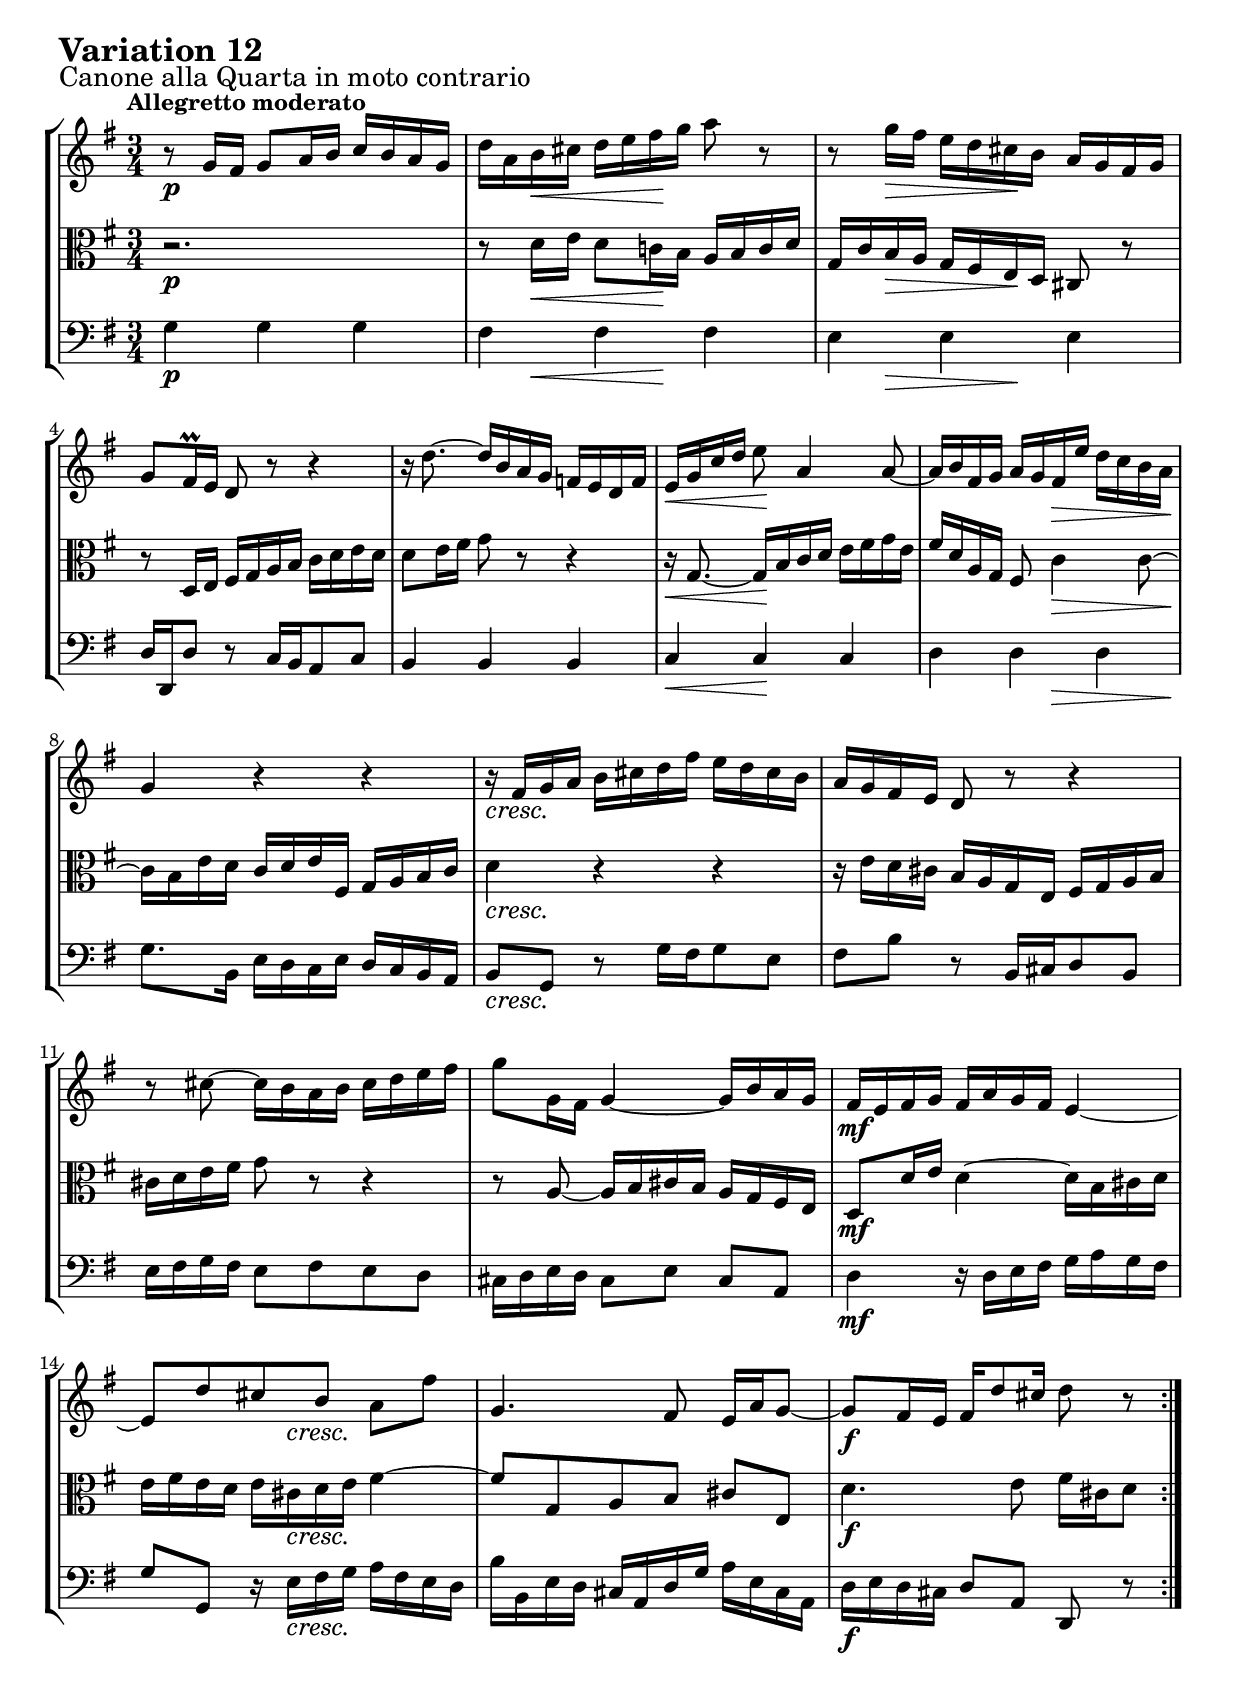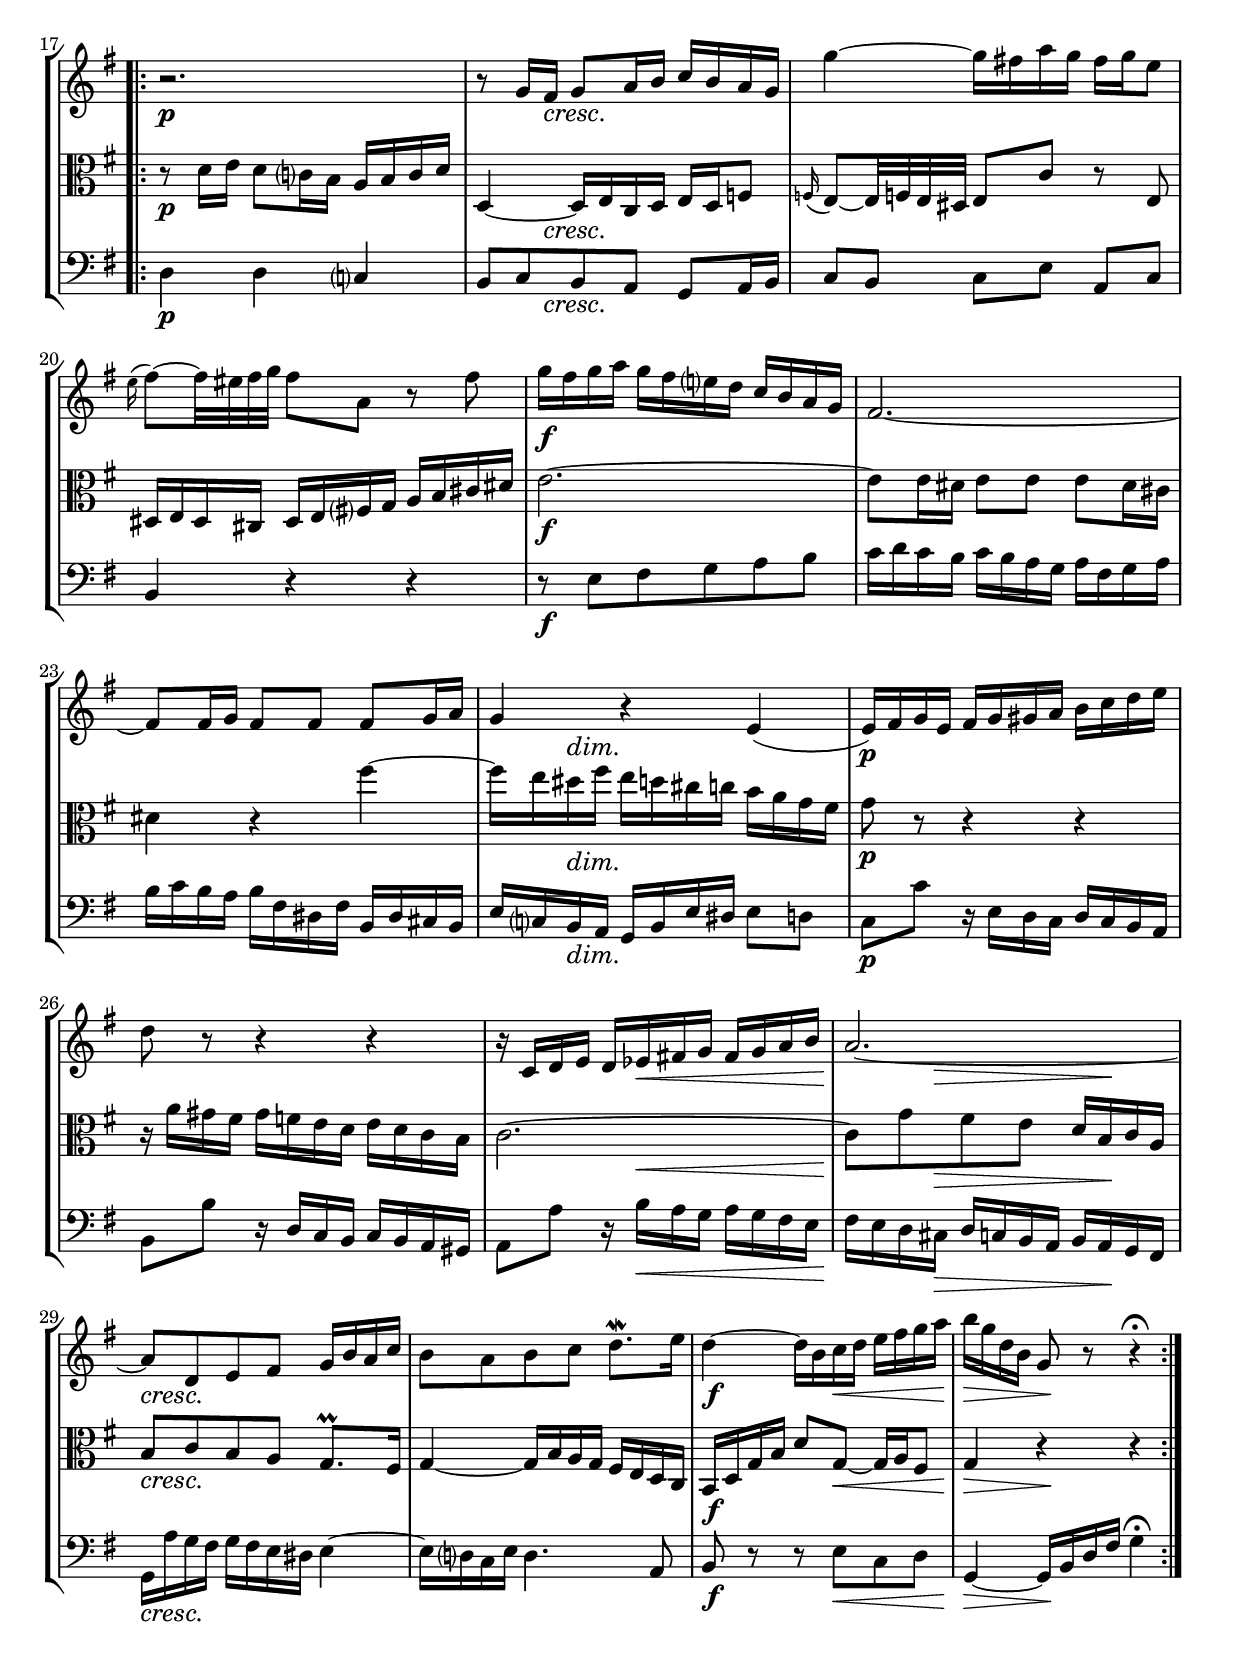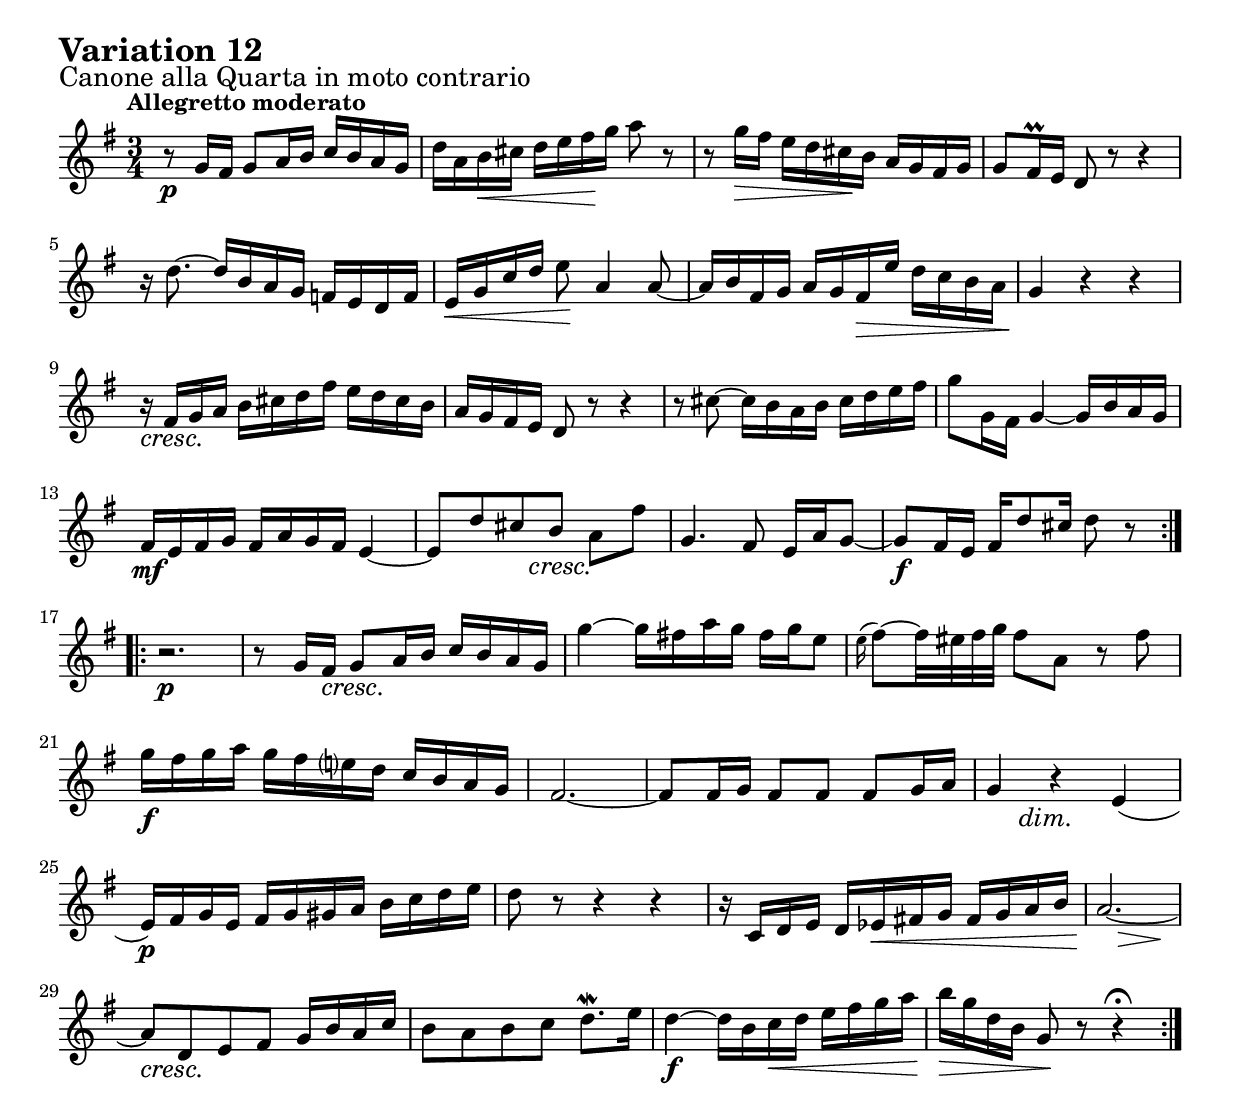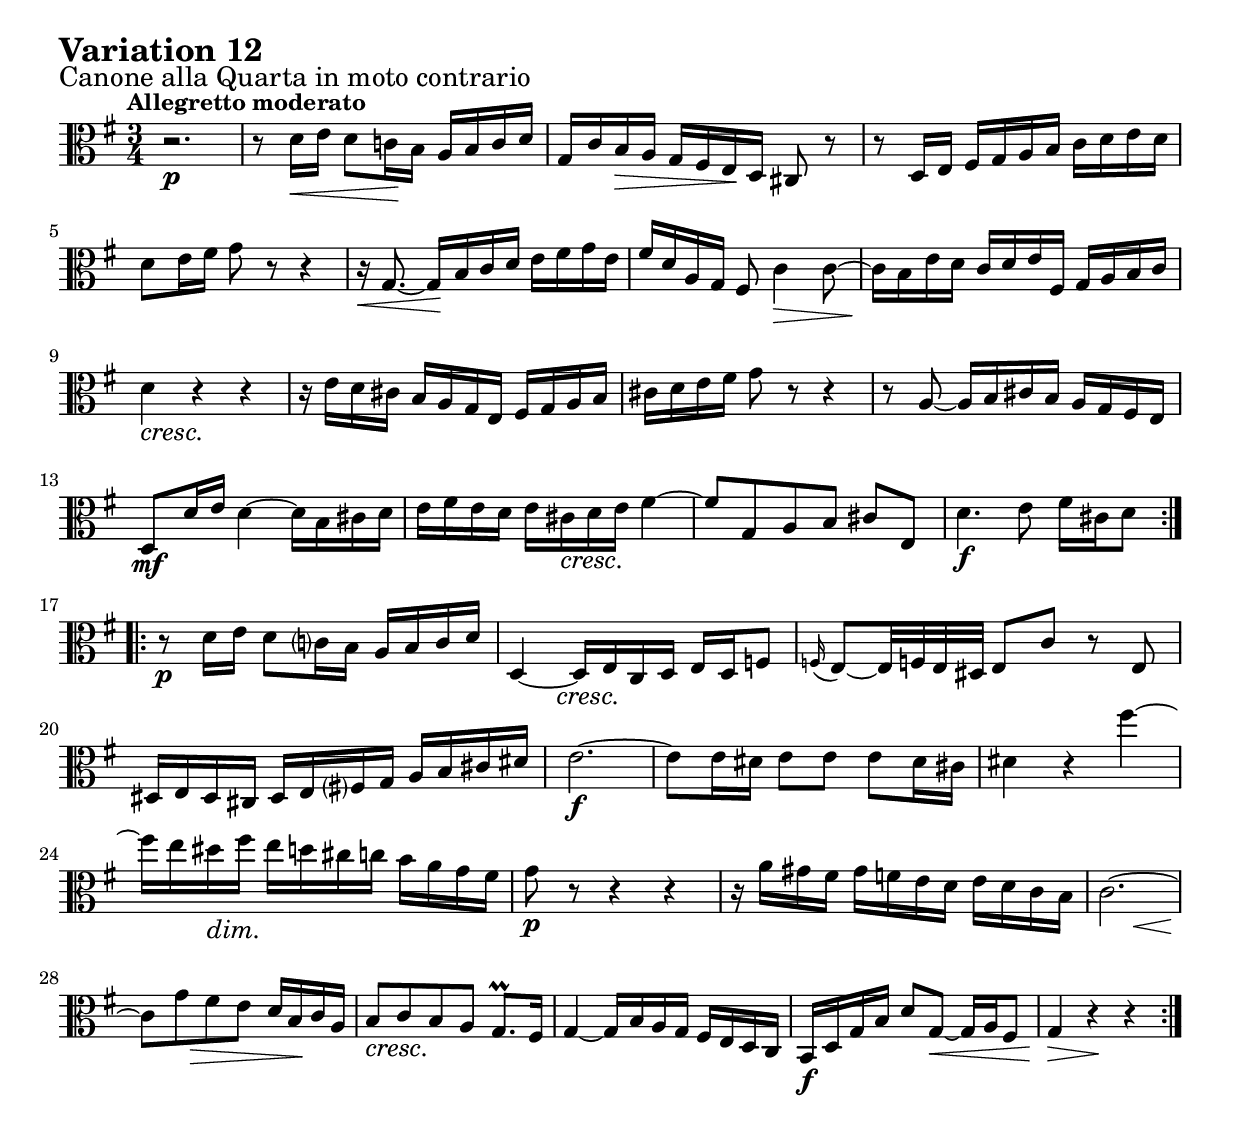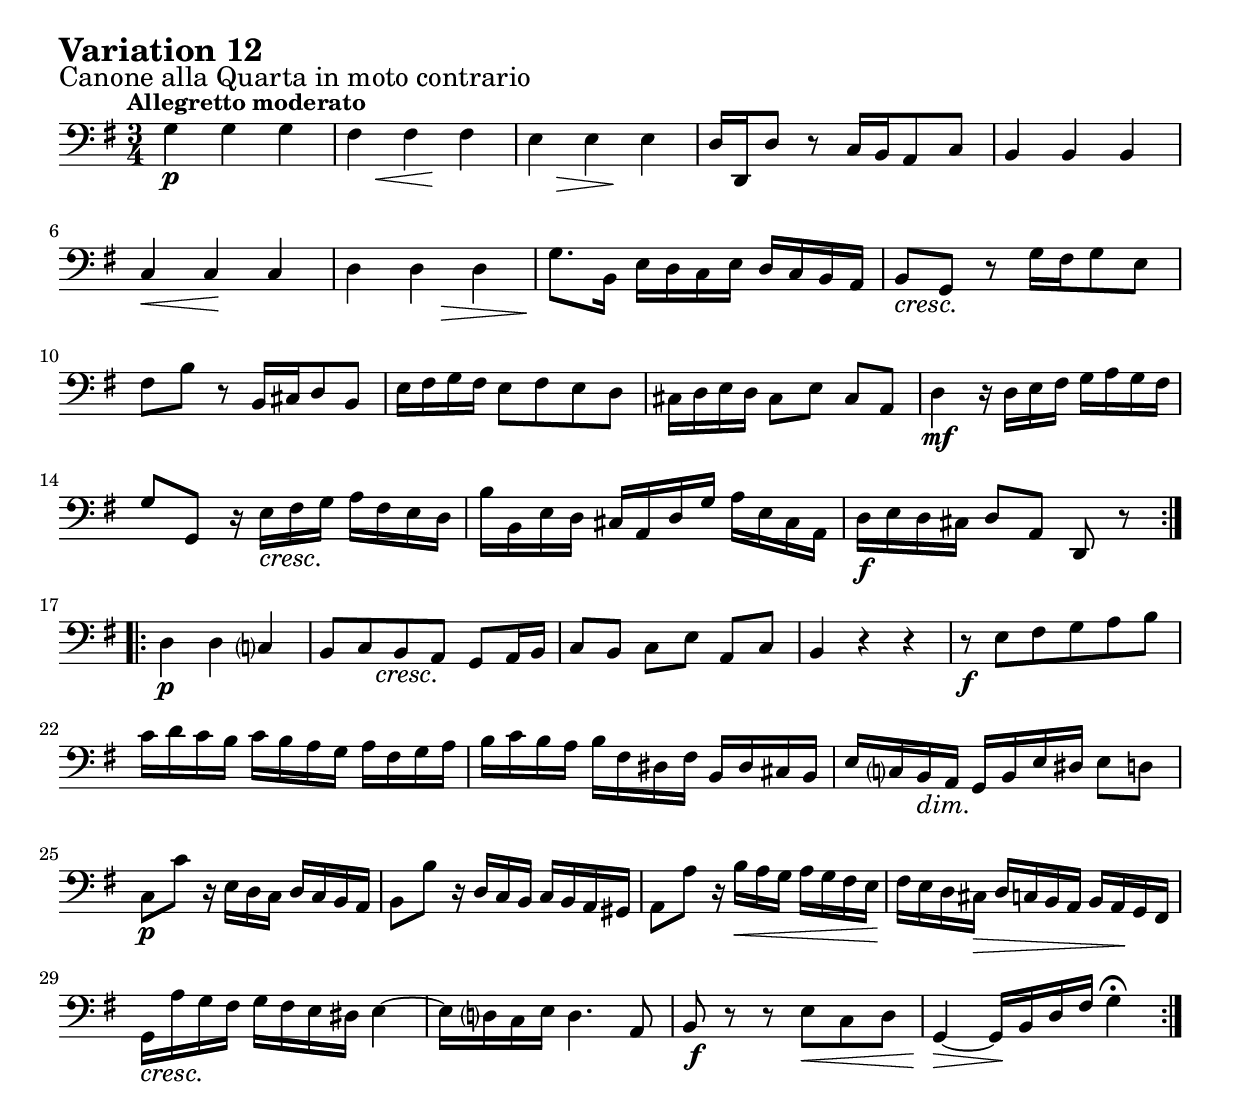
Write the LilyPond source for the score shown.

\version "2.24.2"

#(set-default-paper-size "a4")

\paper {
    ragged-bottom = ##t
    print-page-number = ##f
    print-all-headers = ##f
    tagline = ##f
    indent = #0
    page-breaking = #ly:optimal-breaking
}

\pointAndClickOff

violin = \relative g' {
    \set Score.alternativeNumberingStyle = #'numbers
    \accidentalStyle modern-voice-cautionary
    \override Rest.staff-position = #0
    \dotsNeutral \dynamicNeutral \phrasingSlurNeutral \slurNeutral \stemNeutral \textSpannerNeutral \tieNeutral \tupletNeutral
    \set Staff.midiInstrument = "violin"

    \repeat volta 2 {
        r8 g16 [ fis ] g8 [ a16 b ] c16 [ b a g ] | % 1
        d'16 [ a b cis ] d [ e fis g ] a8 r8 | % 2
        r8 g16 [ fis ] e16 [ d cis b ] a16 [ g fis g ] | % 3
        g8[ fis16 \prall e ] d8 r8 r4 | % 4
        r16 d'8. ~ d16 [ b a g ] f16 [ e d f ] | % 5
        e16 [ g16 c16 d16 ] e8 a,4 a8 ~ | % 6
        a16 [ b fis g ] a [ g fis e' ] d [ c b a ] | % 7
        g4 r4 r4 | % 8
        r16 fis16 [ g a ] b [ cis d fis ] e [ d cis b ] | % 9
        a16 [ g fis e ] d8 r8 r4 | % 10
        r8 cis'8 ~ cis16 [ b a b ] cis [ d e fis ] | % 11
        g8 [ g,16 fis ] g4 ~ g16 [ b a g ] | % 12
        fis16 [ e fis g ] fis [ a g fis ] e4 ~ | % 13
        e8 [ d' cis b ] a [ fis' ] | % 14
        g,4. fis8 e16 [ a g8 ~ ] | % 15
        g8 [ fis16 e ] fis [ d'8 cis16 ] d8 r8 | % 16
    }

    \repeat volta 2 {
        r2. | % 17
        r8 g,16 [ fis ] g8 [ a16 b ] c [ b a g ] | % 18
        g'4~ g16 [ fis! a g ] fis [ g e8 ] | % 19
        \grace e16( fis8) ~ [ fis32 eis32 fis g ] fis8 [ a, ] r8 fis'8 | % 20
        g16 [ fis g a ] g [ fis e d ] c [ b a g ] | % 21
        fis2. ~ | % 22
        fis8 [ fis16 g16 ] fis8 [ fis8 ] fis8 [ g16 a16 ] | % 23
        g4 r4 e4 ( | % 24
        e16 ) [ fis16 g16 e16 ] fis16 [ g16 gis16 a16 ] b16 [ c16 d16 e16] | % 25
        d8 r8 r4 r4 | % 26
        r16 c,16 [ d16 e16 ] d16 [ es16 fis!16 g16 ] fis16 [ g16 a16 b16 ] | % 27
        a2. ~ | % 28
        a8 [ d, e fis ] g16 [ b a c ] | % 29
        b8 [ a b c ] d8. \mordent [ e16 ] | % 30
        d4 ~ d16 [ b c d ] e [ fis g a ] | % 31
        b16 [ g d b ] g8 r8 r4 \fermata | % 32
    }
}

viola = \relative fis' {
    \set Score.alternativeNumberingStyle = #'numbers
    \accidentalStyle modern-voice-cautionary
    \override Rest.staff-position = #0
    \dotsNeutral \dynamicNeutral \phrasingSlurNeutral \slurNeutral \stemNeutral \textSpannerNeutral \tieNeutral \tupletNeutral
    \set Staff.midiInstrument = "viola"

    \repeat volta 2 {
        r2. | % 1
        r8 d16 [ e ] d8 [ c!16 b ] a [ b c d ] | % 2
        g,16 [ c b a ] g [ fis e d ] cis8 r8 | % 3
        r8 d16 [ e ] fis [ g a b ] c [ d e d ] | % 4
        d8 [ e16 fis ] g8 r8 r4 | % 5
        r16 g,8. ~ g16 [ b c d ] e [ fis g e ] | % 6
        fis16 [ d a g ] fis8 c'4 c8 ~ | % 7
        c16 [ b e d ] c [ d e fis, ] g [ a b c ] | % 8
        d4 r4 r4 | % 9
        r16 e16 [ d cis ] b [ a g e ] fis [ g a b ] | % 10
        cis16 [ d e fis ] g8 r8 r4 | % 11
        r8 a,8 ~ a16 [ b cis b ] a [ g fis e ] | % 12
        d8 [ d'16 e ] d4 ~ d16 [ b cis d ] | % 13
        e16 [ fis e d ] e [ cis d e ] fis4 ~ | % 14
        fis8 [ g, a b ] cis [ e, ] | % 15
        d'4. e8 fis16 [ cis d8 ] % 16
    }

    \repeat volta 2 { %begin repeated section
        r8 d16 [ e ] d8 [ c!16 b ] a [ b c d ] | % 17
        d,4 ~ d16 [ e c d ] e [ d f8 ] | % 18
        \grace f16( e8) ~ [ e32 f! e dis ] e8 [ c' ] r8 e,8 | % 19
        dis16 [ e dis cis ] dis [ e fis g ] a [ b cis dis ] | % 20
        e2. ~ | % 21
        e8 [ e16 dis ] e8 [ e ] e [ dis16 cis ] | % 22
        dis4 r4 fis'4 ~ | % 23
        fis16 [ e dis fis ] e [ d cis c ] b [ a g fis ] % 24
        g8 r8 r4 r4 | % 25
        r16 a16 [ gis fis ] gis [ f e d ] e [ d c b ] | % 26
        c2. ~ | % 27
        c8 [ g' fis e ] d16 [ b c a ] | % 28
        b8 [ c b a ] g8. \prall [ fis16 ] | % 29
        g4 ~ g16 [ b a g ] fis [ e d c ] | % 30
        b16 [ d g b ] d8 [ g, ~ ] g16 [ a fis8 ] | % 31
        g4 r4 r4 | % 32
    }
}

cello = \relative g {
    \set Score.alternativeNumberingStyle = #'numbers
    \accidentalStyle modern-voice-cautionary
    \override Rest.staff-position = #0
    \dotsNeutral \dynamicNeutral \phrasingSlurNeutral \slurNeutral \stemNeutral \textSpannerNeutral \tieNeutral \tupletNeutral
    \set Staff.midiInstrument = "cello"

    \repeat volta 2 {
        g4 g g | % 1
        fis fis fis | % 2
        e e e | % 3
        d16 [ d, d'8 ] r8 c16 [ b a8 c ] | % 4
        b4 b b | % 5
        c c c | % 6
        d d d | % 7
        g8. [ b,16 ] e [ d c e ] d [ c b a ] | % 8
        b8 [ g ] r8 g'16 [ fis g8 e ] | % 9
        fis8 [ b ] r8 b,16 [ cis d8 b ] | % 10
        e16 [ fis g fis ] e8 [ fis e d ] | % 11
        cis16 [ d e d ] cis8 [ e ] cis [ a ] | % 12
        d4 r16 d16 [ e fis ] g [ a g fis ] | % 13
        g8 [ g, ] r16 e'16 [ fis g ] a [ fis e d ] | % 14
        b'16 [ b, e d ] cis [ a d g ] a [ e cis a] | % 15
        d16 [ e d cis ] d8 [ a ] d, r8 | % 16
    }

    \repeat volta 2 {
        d'4 d c | % 17
        b8 [ c b a ] g [ a16 b16 ] | % 18
        c8 [ b ] c [ e ] a, [ c ] | % 19
        b4 r4 r4 | % 20
        r8 e8 [ fis g a b ] | % 21
        c16 [ d c b ] c [ b a g ] a [ fis g a ] | % 22
        b16 [ c b a ] b [ fis dis fis ] b,16 [ dis cis b ] | % 23
        e16 [ c b a ] g [ b e dis ] e8 [ d ] | % 24
        c8 [ c' ] r16 e,16 [ d c ] d [ c b a ] | % 25
        b8 [ b' ] r16 d,16 [ c b ] c [ b a gis ] | % 26
        a8 [ a' ] r16 b16 [ a g ] a [ g fis e ] | % 27
        fis16 [ e d cis ] d [ c b a ] b [ a g fis ] % 28
        g16 [ a' g fis ] g [ fis e dis ] e4 ~ | % 29
        e16 [ d c e ] d4. a8 | % 30
        b8 r8 r8 e8 [ c d ] | % 31
        g,4 ~ g16 [ b d fis ] g4 \fermata | % 32
    }
}

volume = \relative c {
    \sectionLabel "Canone alla Quarta in moto contrario"
    \tempo "Allegretto moderato"
    \override DynamicTextSpanner.style = #'none
    {
        s2. \p
        s8 s4 \< s4 \! s8
        s8 s4 \> s4 \! s8
        s2.
        s2.
        s4 \< s2 \!
        s4. s4. \>
        s2. \!

        s2. \cresc
        s2.
        s2.
        s2.
        s2. \mf
        s4 s16 s4 \cresc s8.
        s2.
        s2. \f
    }
    \break
    {
        s2. \p
        s8. s16 \cresc s2
        s2.
        s2.
        s2. \f
        s2.
        s2.
        s8 s2 \dim s8

        s2. \p
        s2.
        s4 s16 s4 \< s8.
        s8. \! s4 \> s8 s8 \! s16
        s2. \cresc
        s2.
        s4. \f s4. \<
        s4 \> s2 \!
    }
}

\book {
    \score {
        \header {
            title = "Aria with 30 Variations"
            subtitle = "Goldberg Variations"
            piece = \markup { \fontsize #3 \bold "Variation 12" }
            composer = "J.S. Bach"
        }
        \keepWithTag #'full
        \context StaffGroup <<
            \context Staff = "upper" { \clef "treble" \key g \major \time 3/4 << \violin \\ \volume >> }
            \context Staff = "middle" { \clef C \key g \major \time 3/4 << \viola \\ \volume >> }
            \context Staff = "lower" { \clef "bass" \key g \major \time 3/4 << \cello \\ \volume >> }
        >>
        \layout { }
        \midi { \tempo 4 = 94 }
    }
}
\book {
    \score {
        \header {
            title = "Aria with 30 Variations"
            subtitle = "Goldberg Variations"
            piece = \markup { \fontsize #3 \bold "Variation 12" }
            composer = "J.S. Bach"
        }
        \removeWithTag #'full
        \context Staff = "upper" { \clef "treble" \key g \major \time 3/4 << \violin \\ \volume >> }
        \layout { }
    }
    \pageBreak
    \score {
        \header {
            title = "Aria with 30 Variations"
            subtitle = "Goldberg Variations"
            piece = \markup { \fontsize #3 \bold "Variation 12" }
            composer = "J.S. Bach"
        }
        \removeWithTag #'full
        \context Staff = "middle" { \clef C \key g \major \time 3/4 << \viola \\ \volume >> }
        \layout { }
    }
    \pageBreak
    \score {
        \header {
            title = "Aria with 30 Variations"
            subtitle = "Goldberg Variations"
            piece = \markup { \fontsize #3 \bold "Variation 12" }
            composer = "J.S. Bach"
        }
        \removeWithTag #'full
        \context Staff = "lower" { \clef "bass" \key g \major \time 3/4 << \cello \\ \volume >> }
        \layout { }
    }
}
